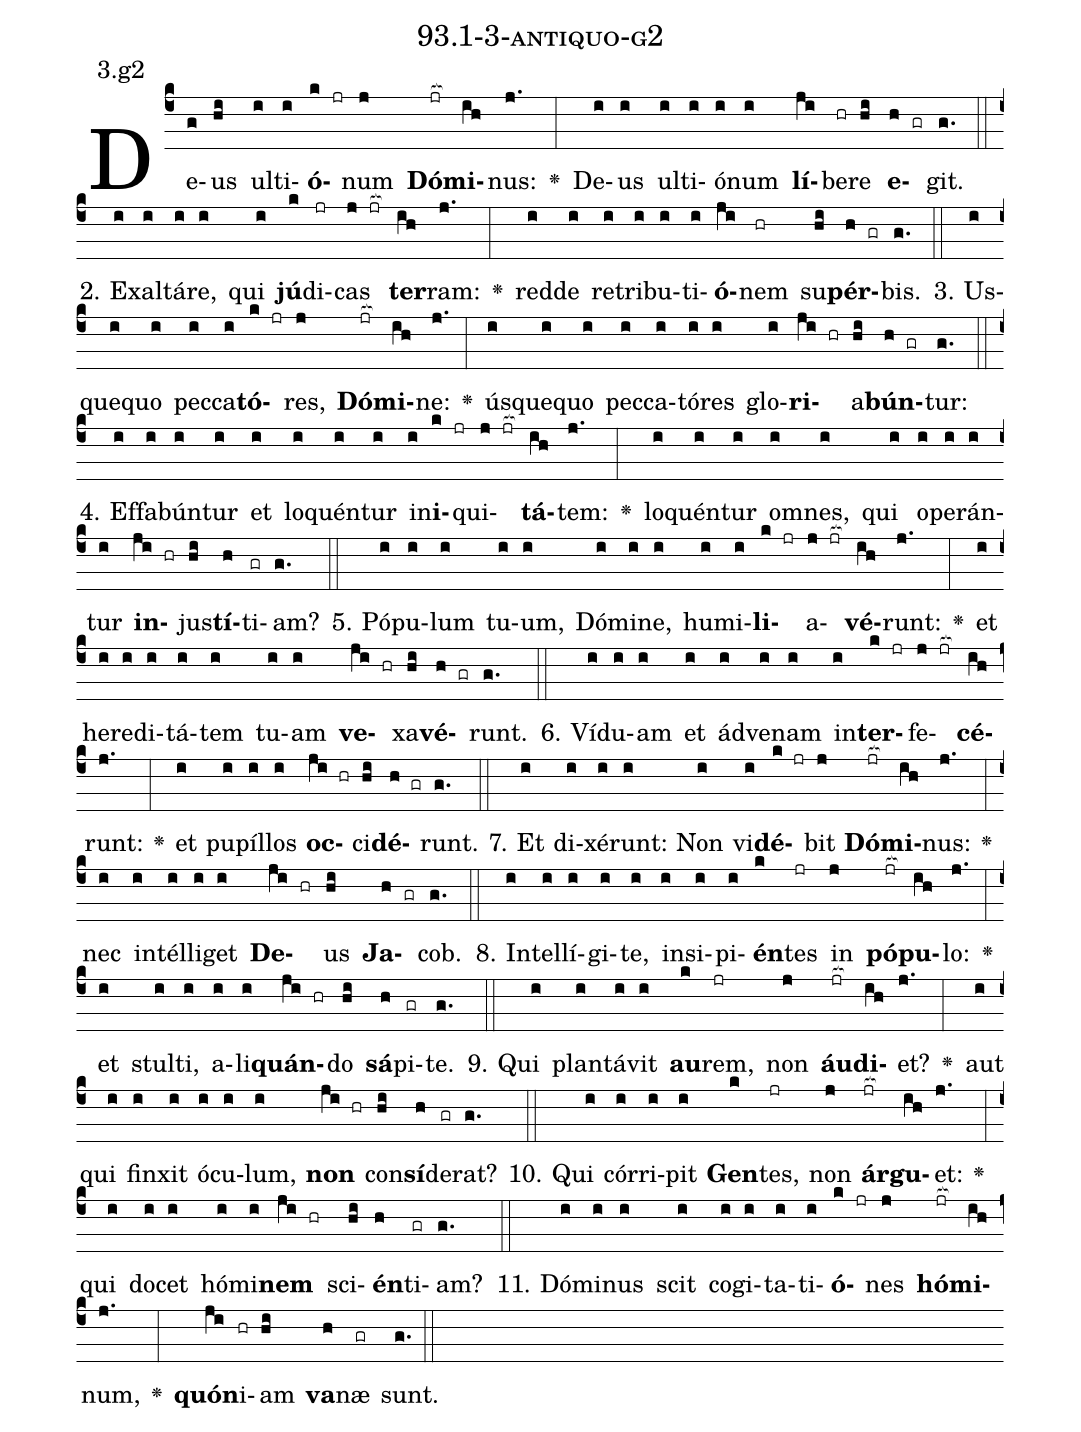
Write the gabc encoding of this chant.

name: 93.1-3-antiquo-g2;
annotation: 3.g2;
%%
(c4)De(g)us(hi) ul(i)ti(i)<b>ó</b>(k jr)num(j) <b>Dó</b>(jr[ocb:1{])<b>mi</b>(ih[ocb:0}])nus:(j.) <v>\greheightstar</v>(:) De(i)us(i) ul(i)ti(i)ó(i)num(i) <b>lí</b>(ji)be(hr)re(hi) <b>e</b>(h gr)git.(g.) (::)
2. Ex(i)al(i)tá(i)re,(i) qui(i) <b>jú</b>(k)di(jr)cas(j jr[ocb:1{]) <b>ter</b>(ih[ocb:0}])ram:(j.) <v>\greheightstar</v>(:) red(i)de(i) re(i)tri(i)bu(i)ti(i)<b>ó</b>(ji)nem(hr) su(hi)<b>pér</b>(h gr)bis.(g.) (::)
3. Us(i)que(i)quo(i) pec(i)ca(i)<b>tó</b>(k jr)res,(j) <b>Dó</b>(jr[ocb:1{])<b>mi</b>(ih[ocb:0}])ne:(j.) <v>\greheightstar</v>(:) ús(i)que(i)quo(i) pec(i)ca(i)tó(i)res(i) glo(i)<b>ri</b>(ji hr)a(hi)<b>bún</b>(h gr)tur:(g.) (::)
4. Ef(i)fa(i)bún(i)tur(i) et(i) lo(i)quén(i)tur(i) in(i)<b>i</b>(k jr)qui(j jr[ocb:1{])<b>tá</b>(ih[ocb:0}])tem:(j.) <v>\greheightstar</v>(:) lo(i)quén(i)tur(i) om(i)nes,(i) qui(i) o(i)pe(i)rán(i)tur(i) <b>in</b>(ji hr)jus(hi)<b>tí</b>(h)ti(gr)am?(g.) (::)
5. Pó(i)pu(i)lum(i) tu(i)um,(i) Dó(i)mi(i)ne,(i) hu(i)mi(i)<b>li</b>(k jr)a(j jr[ocb:1{])<b>vé</b>(ih[ocb:0}])runt:(j.) <v>\greheightstar</v>(:) et(i) he(i)re(i)di(i)tá(i)tem(i) tu(i)am(i) <b>ve</b>(ji hr)xa(hi)<b>vé</b>(h gr)runt.(g.) (::)
6. Ví(i)du(i)am(i) et(i) ád(i)ve(i)nam(i) in(i)<b>ter</b>(k jr)fe(j jr[ocb:1{])<b>cé</b>(ih[ocb:0}])runt:(j.) <v>\greheightstar</v>(:) et(i) pu(i)píl(i)los(i) <b>oc</b>(ji hr)ci(hi)<b>dé</b>(h gr)runt.(g.) (::)
7. Et(i) di(i)xé(i)runt:(i) Non(i) vi(i)<b>dé</b>(k jr)bit(j) <b>Dó</b>(jr[ocb:1{])<b>mi</b>(ih[ocb:0}])nus:(j.) <v>\greheightstar</v>(:) nec(i) in(i)tél(i)li(i)get(i) <b>De</b>(ji hr)us(hi) <b>Ja</b>(h gr)cob.(g.) (::)
8. In(i)tel(i)lí(i)gi(i)te,(i) in(i)si(i)pi(i)<b>én</b>(k)tes(jr) in(j) <b>pó</b>(jr[ocb:1{])<b>pu</b>(ih[ocb:0}])lo:(j.) <v>\greheightstar</v>(:) et(i) stul(i)ti,(i) a(i)li(i)<b>quán</b>(ji hr)do(hi) <b>sá</b>(h)pi(gr)te.(g.) (::)
9. Qui(i) plan(i)tá(i)vit(i) <b>au</b>(k)rem,(jr) non(j) <b>áu</b>(jr[ocb:1{])<b>di</b>(ih[ocb:0}])et?(j.) <v>\greheightstar</v>(:) aut(i) qui(i) fin(i)xit(i) ó(i)cu(i)lum,(i) <b>non</b>(ji hr) con(hi)<b>sí</b>(h)de(gr)rat?(g.) (::)
10. Qui(i) cór(i)ri(i)pit(i) <b>Gen</b>(k)tes,(jr) non(j) <b>ár</b>(jr[ocb:1{])<b>gu</b>(ih[ocb:0}])et:(j.) <v>\greheightstar</v>(:) qui(i) do(i)cet(i) hó(i)mi(i)<b>nem</b>(ji hr) sci(hi)<b>én</b>(h)ti(gr)am?(g.) (::)
11. Dó(i)mi(i)nus(i) scit(i) co(i)gi(i)ta(i)ti(i)<b>ó</b>(k jr)nes(j) <b>hó</b>(jr[ocb:1{])<b>mi</b>(ih[ocb:0}])num,(j.) <v>\greheightstar</v>(:) <b>quón</b>(ji)i(hr)am(hi) <b>va</b>(h)næ(gr) sunt.(g.) (::)
